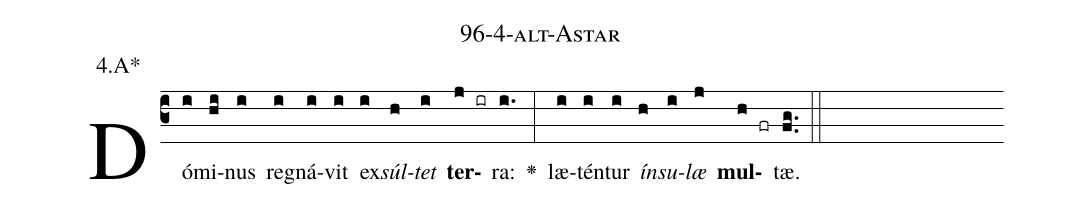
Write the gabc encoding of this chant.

name: 96-4-alt-Astar;
annotation: 4.A*;
%%
(c3)Dó(i)mi(hi)nus(i) re(i)gná(i)vit(i) ex(i)<i>súl</i>(h)<i>tet</i>(i) <b>ter</b>(j ir)ra:(i.) <v>\greheightstar</v>(:) læ(i)tén(i)tur(i) <i>ín</i>(h)<i>su</i>(i)<i>læ</i>(j) <b>mul</b>(h fr)tæ.(fg..) (::)


%E(i) u(h) o(i) u(j) a(h) e.(fg..) (::)
